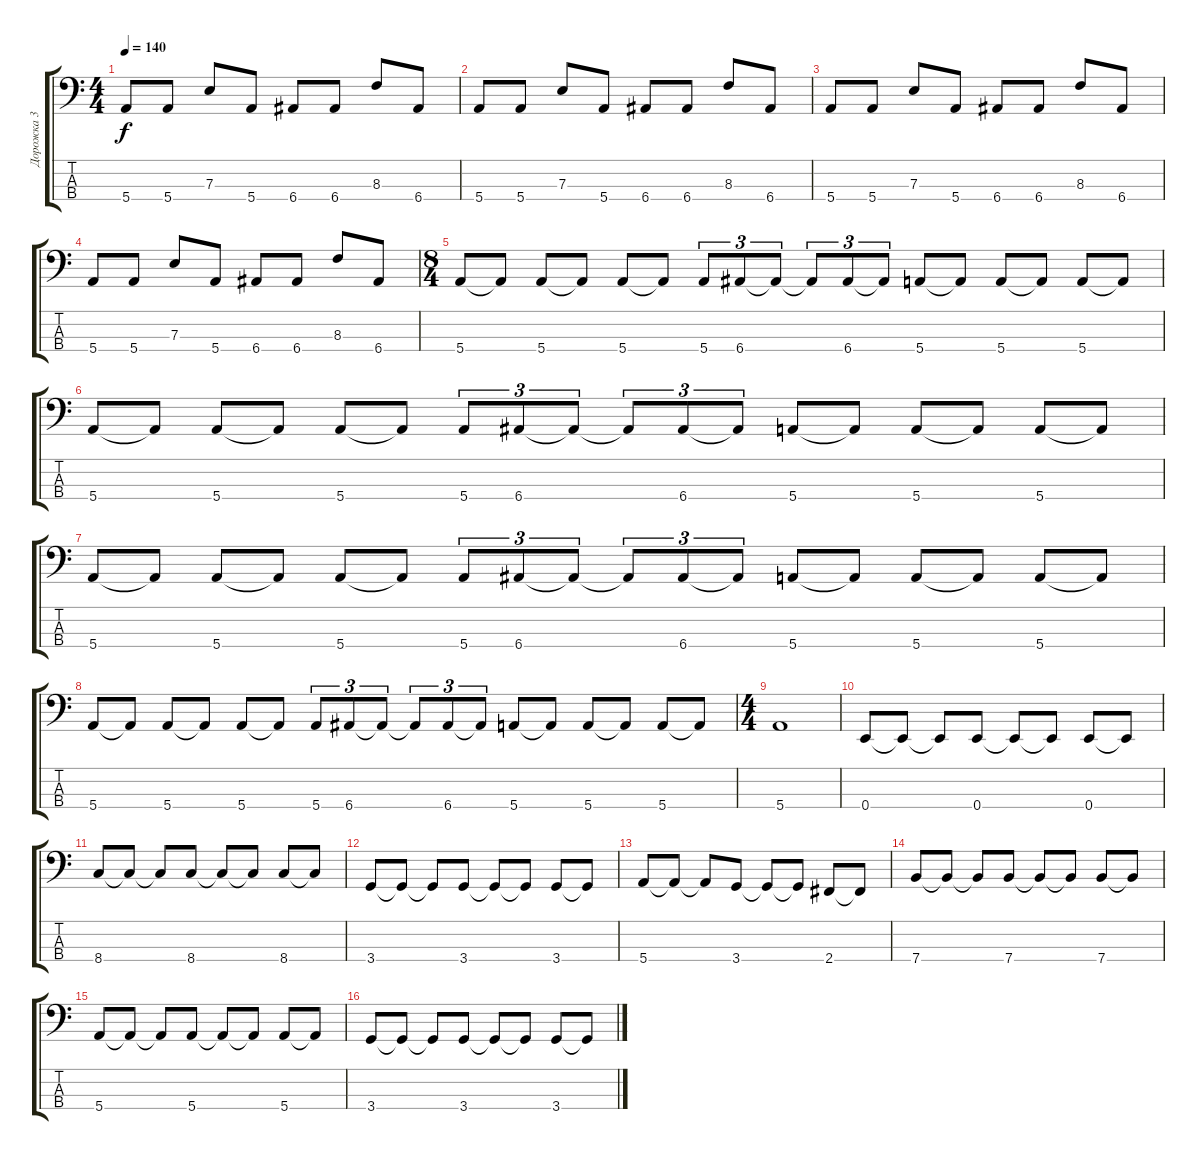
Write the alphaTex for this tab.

\track ("Дорожка 3" "Дорожка 3") {instrument electricbassfinger}
\staff {score tabs}
\tuning (G2 D2 A1 E1) {hide}
\ts (4 4)
\tempo 140
\clef f4
\ks c
5.4.8{dy f} 5.4.8 7.3.8 5.4.8 6.4.8 6.4.8 8.3.8 6.4.8 |
5.4.8 5.4.8 7.3.8 5.4.8 6.4.8 6.4.8 8.3.8 6.4.8 |
5.4.8 5.4.8 7.3.8 5.4.8 6.4.8 6.4.8 8.3.8 6.4.8 |
5.4.8 5.4.8 7.3.8 5.4.8 6.4.8 6.4.8 8.3.8 6.4.8 |
\ts (8 4)
5.4.8 5.4{t}.8 5.4.8 5.4{t}.8 5.4.8 5.4{t}.8 5.4.8{tu (3 2)} 6.4.8{tu (3 2)} 6.4{t}.8{tu (3 2)} 6.4{t}.8{tu (3 2)} 6.4.8{tu (3 2)} 6.4{t}.8{tu (3 2)} 5.4.8 5.4{t}.8 5.4.8 5.4{t}.8 5.4.8 5.4{t}.8 |
5.4.8 5.4{t}.8 5.4.8 5.4{t}.8 5.4.8 5.4{t}.8 5.4.8{tu (3 2)} 6.4.8{tu (3 2)} 6.4{t}.8{tu (3 2)} 6.4{t}.8{tu (3 2)} 6.4.8{tu (3 2)} 6.4{t}.8{tu (3 2)} 5.4.8 5.4{t}.8 5.4.8 5.4{t}.8 5.4.8 5.4{t}.8 |
5.4.8 5.4{t}.8 5.4.8 5.4{t}.8 5.4.8 5.4{t}.8 5.4.8{tu (3 2)} 6.4.8{tu (3 2)} 6.4{t}.8{tu (3 2)} 6.4{t}.8{tu (3 2)} 6.4.8{tu (3 2)} 6.4{t}.8{tu (3 2)} 5.4.8 5.4{t}.8 5.4.8 5.4{t}.8 5.4.8 5.4{t}.8 |
5.4.8 5.4{t}.8 5.4.8 5.4{t}.8 5.4.8 5.4{t}.8 5.4.8{tu (3 2)} 6.4.8{tu (3 2)} 6.4{t}.8{tu (3 2)} 6.4{t}.8{tu (3 2)} 6.4.8{tu (3 2)} 6.4{t}.8{tu (3 2)} 5.4.8 5.4{t}.8 5.4.8 5.4{t}.8 5.4.8 5.4{t}.8 |
\ts (4 4)
5.4.1 |
0.4.8 0.4{t}.8 0.4{t}.8 0.4.8 0.4{t}.8 0.4{t}.8 0.4.8 0.4{t}.8 |
8.4.8 8.4{t}.8 8.4{t}.8 8.4.8 8.4{t}.8 8.4{t}.8 8.4.8 8.4{t}.8 |
3.4.8 3.4{t}.8 3.4{t}.8 3.4.8 3.4{t}.8 3.4{t}.8 3.4.8 3.4{t}.8 |
5.4.8 5.4{t}.8 5.4{t}.8 3.4.8 3.4{t}.8 3.4{t}.8 2.4.8 2.4{t}.8 |
7.4.8 7.4{t}.8 7.4{t}.8 7.4.8 7.4{t}.8 7.4{t}.8 7.4.8 7.4{t}.8 |
5.4.8 5.4{t}.8 5.4{t}.8 5.4.8 5.4{t}.8 5.4{t}.8 5.4.8 5.4{t}.8 |
3.4.8 3.4{t}.8 3.4{t}.8 3.4.8 3.4{t}.8 3.4{t}.8 3.4.8 3.4{t}.8
